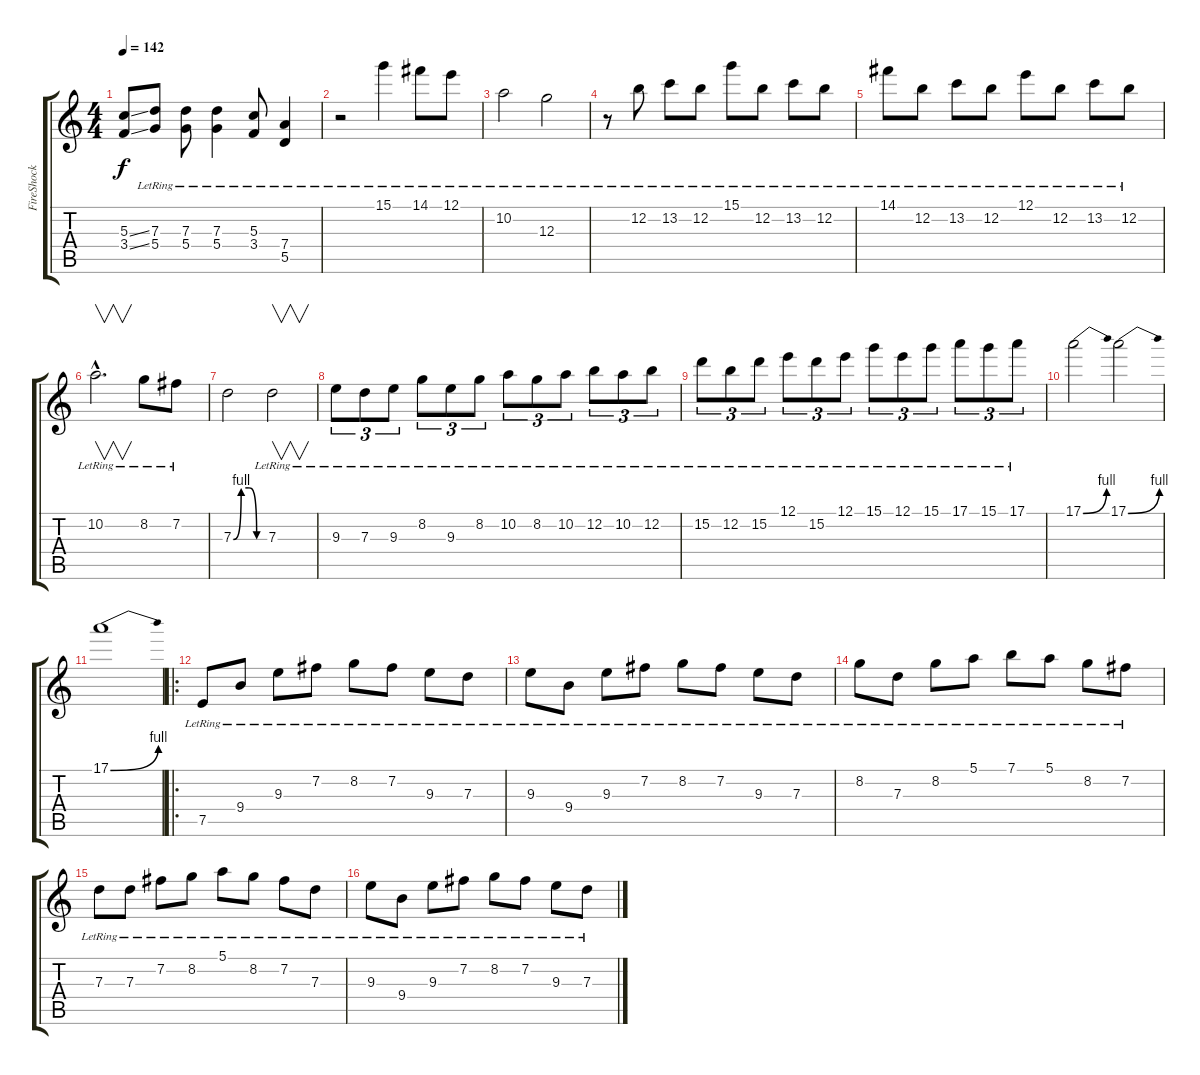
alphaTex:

\track ("FireShock" "FireShock") {instrument acousticguitarnylon}
\staff {score tabs}
\tuning (E4 B3 G3 D3 A2 E2) {hide}
\ts (4 4)
\tempo 142
\clef g2
\ks c
(5.3{ss} 3.4{ss}).8{dy f} (7.3 5.4{lr}).8 (7.3 5.4{lr}).8 (7.3 5.4{lr}).4 (5.3 3.4{lr}).8 (7.4 5.5{lr}).4 |
r.2 15.1{lr}.4 14.1{lr}.8 12.1{lr}.8 |
10.2{lr}.2 12.3{lr}.2 |
r.8 12.2{lr}.8 13.2{lr}.8 12.2{lr}.8 15.1{lr}.8 12.2{lr}.8 13.2{lr}.8 12.2{lr}.8 |
14.1{lr}.8 12.2{lr}.8 13.2{lr}.8 12.2{lr}.8 12.1{lr}.8 12.2{lr}.8 13.2{lr}.8 12.2{lr}.8 |
10.2{hac lr}.2{v d} 8.2{lr}.8 7.2{lr}.8 |
7.3{be (custom 0 0 15 4 30 4 45 0 60 0)}.2 7.3{lr}.2{v} |
9.3{lr}.8{tu (3 2)} 7.3{lr}.8{tu (3 2)} 9.3{lr}.8{tu (3 2)} 8.2{lr}.8{tu (3 2)} 9.3{lr}.8{tu (3 2)} 8.2{lr}.8{tu (3 2)} 10.2{lr}.8{tu (3 2)} 8.2{lr}.8{tu (3 2)} 10.2{lr}.8{tu (3 2)} 12.2{lr}.8{tu (3 2)} 10.2{lr}.8{tu (3 2)} 12.2{lr}.8{tu (3 2)} |
15.2{lr}.8{tu (3 2)} 12.2{lr}.8{tu (3 2)} 15.2{lr}.8{tu (3 2)} 12.1{lr}.8{tu (3 2)} 15.2{lr}.8{tu (3 2)} 12.1{lr}.8{tu (3 2)} 15.1{lr}.8{tu (3 2)} 12.1{lr}.8{tu (3 2)} 15.1{lr}.8{tu (3 2)} 17.1{lr}.8{tu (3 2)} 15.1{lr}.8{tu (3 2)} 17.1{lr}.8{tu (3 2)} |
17.1{be (bend 0 0 60 4)}.2 17.1{be (bend 0 0 60 4)}.2 |
17.1{be (bend 0 0 60 4)}.1 |
\ro
7.5{lr}.8 9.4{lr}.8 9.3{lr}.8 7.2{lr}.8 8.2{lr}.8 7.2{lr}.8 9.3{lr}.8 7.3{lr}.8 |
9.3{lr}.8 9.4{lr}.8 9.3{lr}.8 7.2{lr}.8 8.2{lr}.8 7.2{lr}.8 9.3{lr}.8 7.3{lr}.8 |
8.2{lr}.8 7.3{lr}.8 8.2{lr}.8 5.1{lr}.8 7.1{lr}.8 5.1{lr}.8 8.2{lr}.8 7.2{lr}.8 |
7.3{lr}.8 7.3{lr}.8 7.2{lr}.8 8.2{lr}.8 5.1{lr}.8 8.2{lr}.8 7.2{lr}.8 7.3{lr}.8 |
9.3{lr}.8 9.4{lr}.8 9.3{lr}.8 7.2{lr}.8 8.2{lr}.8 7.2{lr}.8 9.3{lr}.8 7.3{lr}.8
